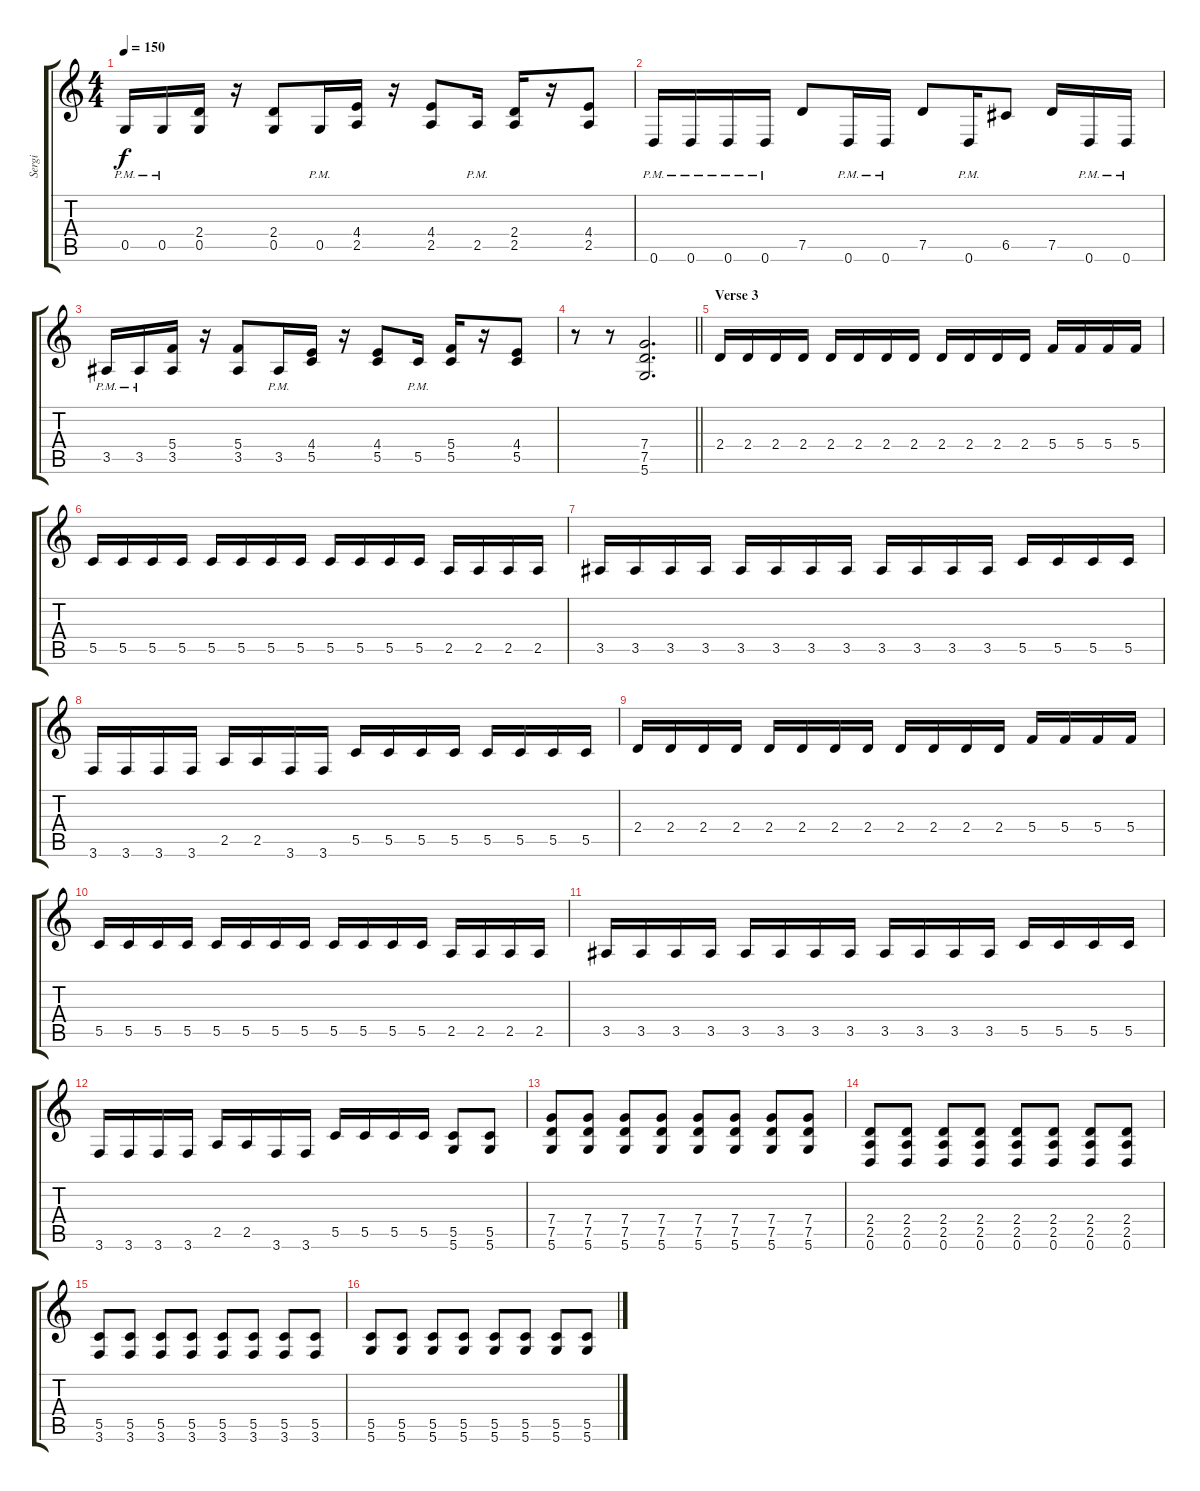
\track ("Sergi" "Sergi") {instrument distortionguitar}
\staff {score tabs}
\tuning (D4 A3 F3 C3 G2 D2) {hide}
\ts (4 4)
\tempo 150
\clef g2
\ks c
0.5{pm}.16{dy f} 0.5{pm}.16 (2.4 0.5).16 r.16 (2.4 0.5).8 0.5{pm}.16 (4.4 2.5).16 r.16 (4.4 2.5).8 2.5{pm}.16 (2.4 2.5).16 r.16 (4.4 2.5).8 |
0.6{pm}.16 0.6{pm}.16 0.6{pm}.16 0.6{pm}.16 7.5.8 0.6{pm}.16 0.6{pm}.16 7.5.8 0.6{pm}.16 6.5.8 7.5.16 0.6{pm}.16 0.6{pm}.16 |
3.5{pm}.16 3.5{pm}.16 (5.4 3.5).16 r.16 (5.4 3.5).8 3.5{pm}.16 (4.4 5.5).16 r.16 (4.4 5.5).8 5.5{pm}.16 (5.4 5.5).16 r.16 (4.4 5.5).8 |
\barLineRight lightlight
r.8 r.8{volume 0} (7.4 7.5 5.6).2{d volume 14} |
\section ("" "Verse 3")
2.4.16 2.4.16 2.4.16 2.4.16 2.4.16 2.4.16 2.4.16 2.4.16 2.4.16 2.4.16 2.4.16 2.4.16 5.4.16 5.4.16 5.4.16 5.4.16 |
5.5.16 5.5.16 5.5.16 5.5.16 5.5.16 5.5.16 5.5.16 5.5.16 5.5.16 5.5.16 5.5.16 5.5.16 2.5.16 2.5.16 2.5.16 2.5.16 |
3.5.16 3.5.16 3.5.16 3.5.16 3.5.16 3.5.16 3.5.16 3.5.16 3.5.16 3.5.16 3.5.16 3.5.16 5.5.16 5.5.16 5.5.16 5.5.16 |
3.6.16 3.6.16 3.6.16 3.6.16 2.5.16 2.5.16 3.6.16 3.6.16 5.5.16 5.5.16 5.5.16 5.5.16 5.5.16 5.5.16 5.5.16 5.5.16 |
2.4.16 2.4.16 2.4.16 2.4.16 2.4.16 2.4.16 2.4.16 2.4.16 2.4.16 2.4.16 2.4.16 2.4.16 5.4.16 5.4.16 5.4.16 5.4.16 |
5.5.16 5.5.16 5.5.16 5.5.16 5.5.16 5.5.16 5.5.16 5.5.16 5.5.16 5.5.16 5.5.16 5.5.16 2.5.16 2.5.16 2.5.16 2.5.16 |
3.5.16 3.5.16 3.5.16 3.5.16 3.5.16 3.5.16 3.5.16 3.5.16 3.5.16 3.5.16 3.5.16 3.5.16 5.5.16 5.5.16 5.5.16 5.5.16 |
3.6.16 3.6.16 3.6.16 3.6.16 2.5.16 2.5.16 3.6.16 3.6.16 5.5.16 5.5.16 5.5.16 5.5.16 (5.5 5.6).8 (5.5 5.6).8 |
(7.4 7.5 5.6).8 (7.4 7.5 5.6).8 (7.4 7.5 5.6).8 (7.4 7.5 5.6).8 (7.4 7.5 5.6).8 (7.4 7.5 5.6).8 (7.4 7.5 5.6).8 (7.4 7.5 5.6).8 |
(2.4 2.5 0.6).8 (2.4 2.5 0.6).8 (2.4 2.5 0.6).8 (2.4 2.5 0.6).8 (2.4 2.5 0.6).8 (2.4 2.5 0.6).8 (2.4 2.5 0.6).8 (2.4 2.5 0.6).8 |
(5.5 3.6).8 (5.5 3.6).8 (5.5 3.6).8 (5.5 3.6).8 (5.5 3.6).8 (5.5 3.6).8 (5.5 3.6).8 (5.5 3.6).8 |
(5.5 5.6).8 (5.5 5.6).8 (5.5 5.6).8 (5.5 5.6).8 (5.5 5.6).8 (5.5 5.6).8 (5.5 5.6).8 (5.5 5.6).8
